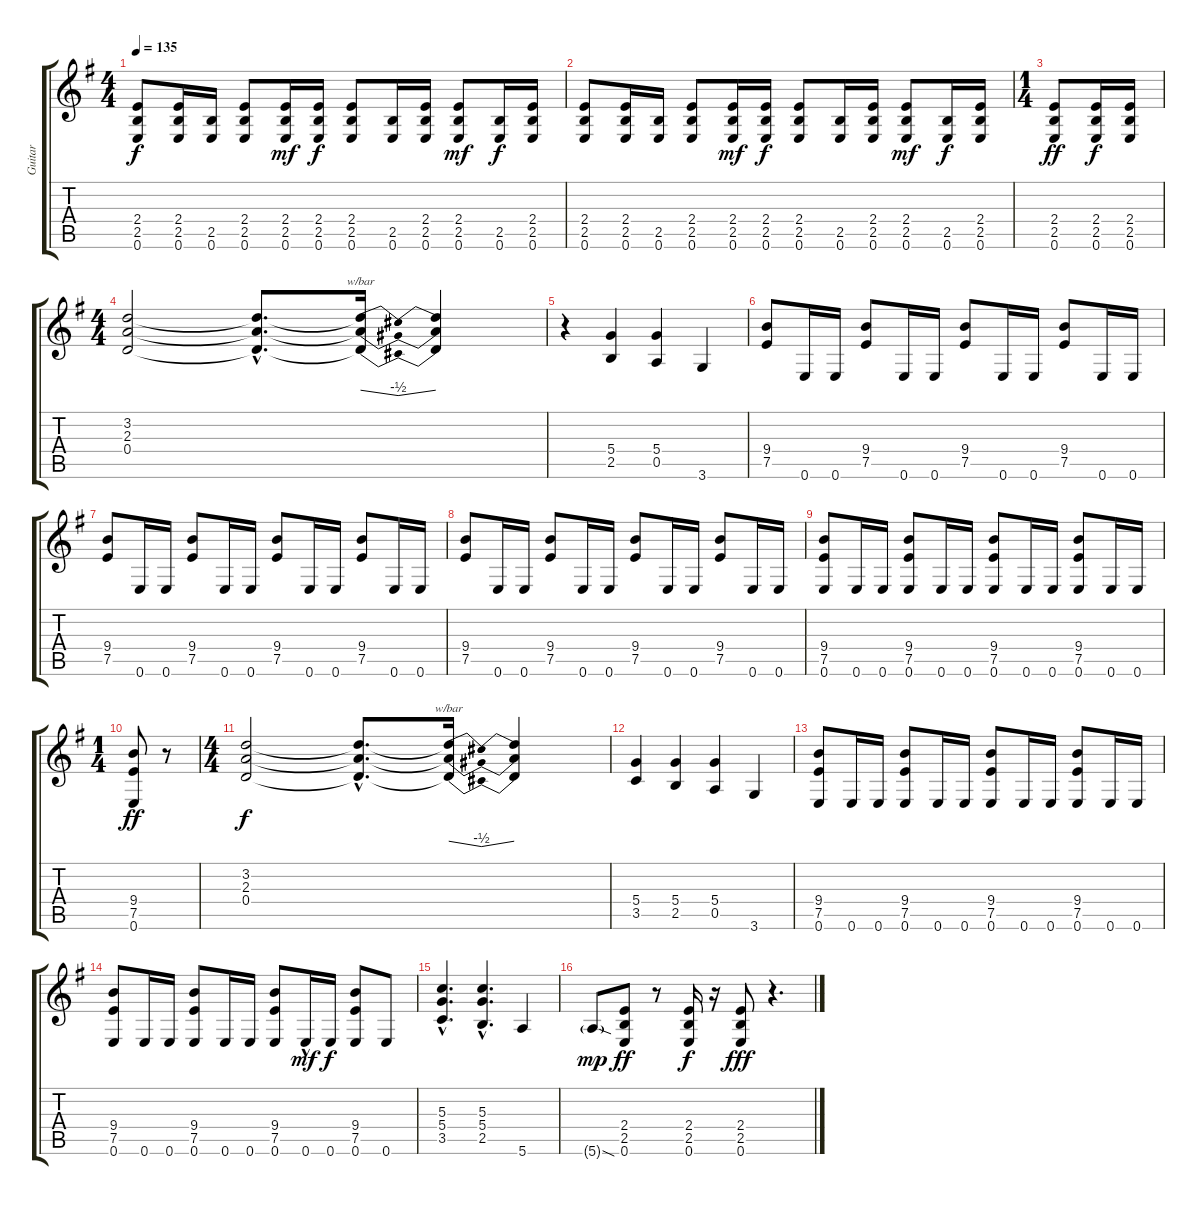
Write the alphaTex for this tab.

\track ("Guitar" "Guitar") {instrument distortionguitar}
\staff {score tabs}
\tuning (E4 B3 G3 D3 A2 E2) {hide}
\ts (4 4)
\tempo 135
\clef g2
\ks g
(2.4 2.5 0.6).8{dy f instrument electricguitarmuted} (2.4 2.5 0.6).16 (2.5 0.6).16 (2.4 2.5 0.6).8 (2.4 2.5 0.6).16{dy mf} (2.4 2.5 0.6).16{dy f} (2.4 2.5 0.6).8 (2.5 0.6).16 (2.4 2.5 0.6).16 (2.4 2.5 0.6).8{dy mf} (2.5 0.6).16{dy f} (2.4 2.5 0.6).16 |
(2.4 2.5 0.6).8 (2.4 2.5 0.6).16 (2.5 0.6).16 (2.4 2.5 0.6).8 (2.4 2.5 0.6).16{dy mf} (2.4 2.5 0.6).16{dy f} (2.4 2.5 0.6).8 (2.5 0.6).16 (2.4 2.5 0.6).16 (2.4 2.5 0.6).8{dy mf} (2.5 0.6).16{dy f} (2.4 2.5 0.6).16 |
\ts (1 4)
(2.4 2.5 0.6).8{dy ff} (2.4 2.5 0.6).16{dy f} (2.4 2.5 0.6).16 |
\ts (4 4)
(3.2 2.3 0.4).2{instrument distortionguitar} (3.2{hac t} 2.3{hac t} 0.4{hac t}).8{d} (3.2{t} 2.3{t} 0.4{t}).16{tbe (dip default 0 0 30 -2 60 0)} (3.2{t} 2.3{t} 0.4{t}).4 |
r.4 (5.4 2.5).4 (5.4 0.5).4 3.6.4 |
(9.4 7.5).8{instrument electricguitarmuted} 0.6.16 0.6.16 (9.4 7.5).8 0.6.16 0.6.16 (9.4 7.5).8 0.6.16 0.6.16 (9.4 7.5).8 0.6.16 0.6.16 |
(9.4 7.5).8{instrument electricguitarmuted} 0.6.16 0.6.16 (9.4 7.5).8 0.6.16 0.6.16 (9.4 7.5).8 0.6.16 0.6.16 (9.4 7.5).8 0.6.16 0.6.16 |
(9.4 7.5).8{instrument electricguitarmuted} 0.6.16 0.6.16 (9.4 7.5).8 0.6.16 0.6.16 (9.4 7.5).8 0.6.16 0.6.16 (9.4 7.5).8 0.6.16 0.6.16 |
(9.4 7.5 0.6).8{instrument electricguitarmuted} 0.6.16 0.6.16 (9.4 7.5 0.6).8 0.6.16 0.6.16 (9.4 7.5 0.6).8 0.6.16 0.6.16 (9.4 7.5 0.6).8 0.6.16 0.6.16 |
\ts (1 4)
(9.4 7.5 0.6).8{dy ff} r.8 |
\ts (4 4)
(3.2 2.3 0.4).2{dy f instrument distortionguitar} (3.2{hac t} 2.3{hac t} 0.4{hac t}).8{d} (3.2{t} 2.3{t} 0.4{t}).16{tbe (dip default 0 0 30 -2 60 0)} (3.2{t} 2.3{t} 0.4{t}).4 |
(5.4 3.5).4 (5.4 2.5).4 (5.4 0.5).4 3.6.4 |
(9.4 7.5 0.6).8{instrument electricguitarmuted} 0.6.16 0.6.16 (9.4 7.5 0.6).8 0.6.16 0.6.16 (9.4 7.5 0.6).8 0.6.16 0.6.16 (9.4 7.5 0.6).8 0.6.16 0.6.16 |
(9.4 7.5 0.6).8{instrument electricguitarmuted} 0.6.16 0.6.16 (9.4 7.5 0.6).8 0.6.16 0.6.16 (9.4 7.5 0.6).8 0.6{hac}.16{dy mf} 0.6.16{dy f} (9.4 7.5 0.6).8 0.6.8 |
(5.3{hac} 5.4{hac} 3.5{hac}).4{d instrument distortionguitar} (5.3{hac} 5.4{hac} 2.5{hac}).4{d} 5.6.4 |
5.6{sod g}.8{dy mp} (2.4 2.5 0.6).8{dy ff} r.8 (2.4 2.5 0.6).16{dy f} r.16 (2.4 2.5 0.6).8{dy fff} r.4{d}
